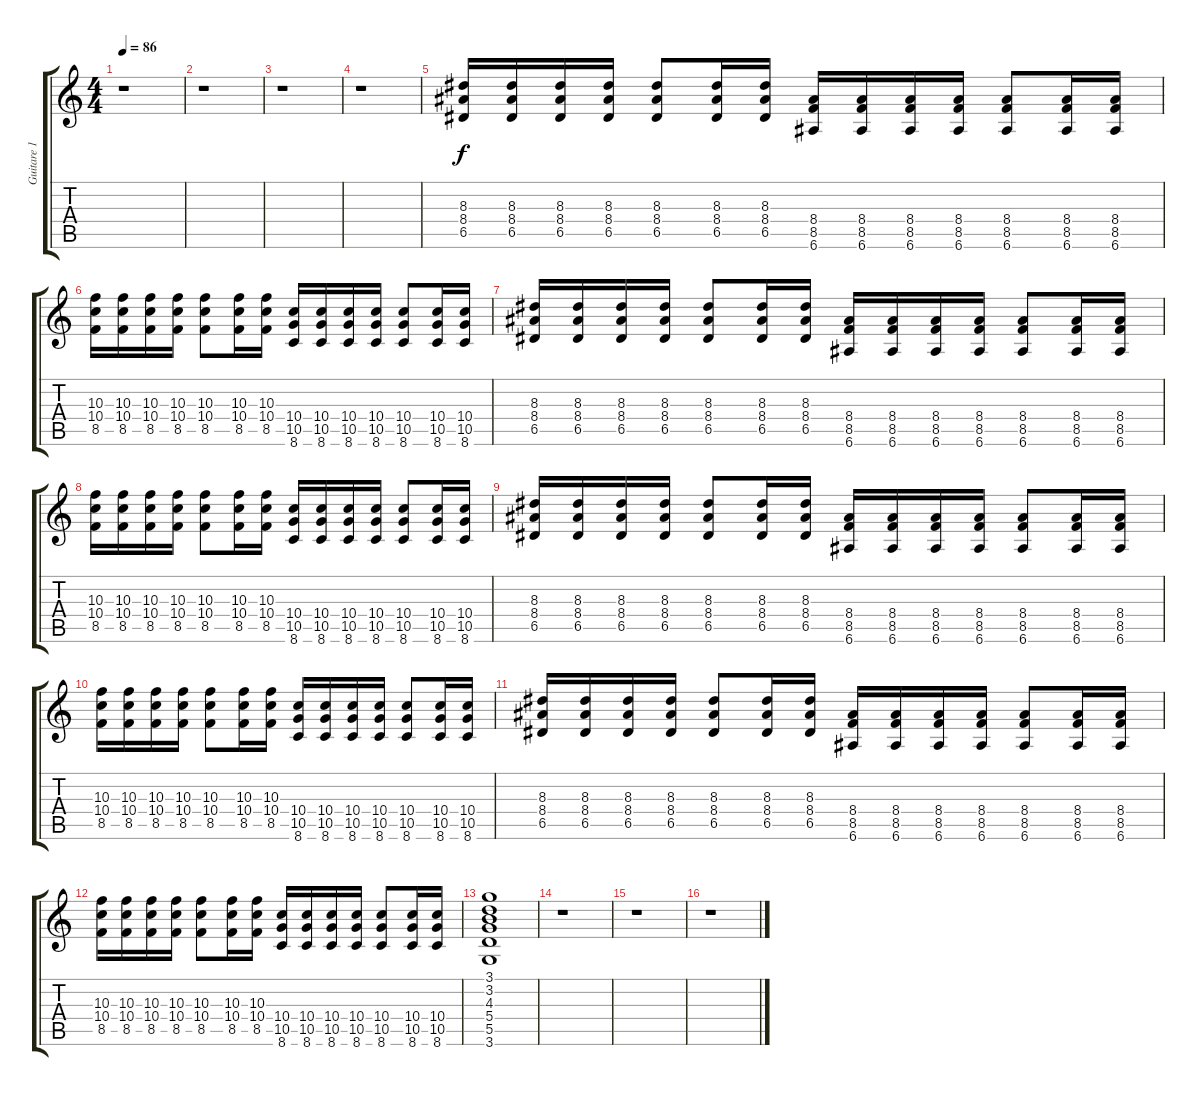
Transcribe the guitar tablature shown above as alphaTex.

\track ("Guitare 1" "Guitare 1") {instrument overdrivenguitar}
\staff {score tabs}
\tuning (E4 B3 G3 D3 A2 E2) {hide}
\ts (4 4)
\tempo 86
\clef g2
\ks c
r.1{dy f} |
r.1 |
r.1 |
r.1 |
(8.3 8.4 6.5).16 (8.3 8.4 6.5).16 (8.3 8.4 6.5).16 (8.3 8.4 6.5).16 (8.3 8.4 6.5).8 (8.3 8.4 6.5).16 (8.3 8.4 6.5).16 (8.4 8.5 6.6).16 (8.4 8.5 6.6).16 (8.4 8.5 6.6).16 (8.4 8.5 6.6).16 (8.4 8.5 6.6).8 (8.4 8.5 6.6).16 (8.4 8.5 6.6).16 |
(10.3 10.4 8.5).16 (10.3 10.4 8.5).16 (10.3 10.4 8.5).16 (10.3 10.4 8.5).16 (10.3 10.4 8.5).8 (10.3 10.4 8.5).16 (10.3 10.4 8.5).16 (10.4 10.5 8.6).16 (10.4 10.5 8.6).16 (10.4 10.5 8.6).16 (10.4 10.5 8.6).16 (10.4 10.5 8.6).8 (10.4 10.5 8.6).16 (10.4 10.5 8.6).16 |
(8.3 8.4 6.5).16 (8.3 8.4 6.5).16 (8.3 8.4 6.5).16 (8.3 8.4 6.5).16 (8.3 8.4 6.5).8 (8.3 8.4 6.5).16 (8.3 8.4 6.5).16 (8.4 8.5 6.6).16 (8.4 8.5 6.6).16 (8.4 8.5 6.6).16 (8.4 8.5 6.6).16 (8.4 8.5 6.6).8 (8.4 8.5 6.6).16 (8.4 8.5 6.6).16 |
(10.3 10.4 8.5).16 (10.3 10.4 8.5).16 (10.3 10.4 8.5).16 (10.3 10.4 8.5).16 (10.3 10.4 8.5).8 (10.3 10.4 8.5).16 (10.3 10.4 8.5).16 (10.4 10.5 8.6).16 (10.4 10.5 8.6).16 (10.4 10.5 8.6).16 (10.4 10.5 8.6).16 (10.4 10.5 8.6).8 (10.4 10.5 8.6).16 (10.4 10.5 8.6).16 |
(8.3 8.4 6.5).16 (8.3 8.4 6.5).16 (8.3 8.4 6.5).16 (8.3 8.4 6.5).16 (8.3 8.4 6.5).8 (8.3 8.4 6.5).16 (8.3 8.4 6.5).16 (8.4 8.5 6.6).16 (8.4 8.5 6.6).16 (8.4 8.5 6.6).16 (8.4 8.5 6.6).16 (8.4 8.5 6.6).8 (8.4 8.5 6.6).16 (8.4 8.5 6.6).16 |
(10.3 10.4 8.5).16 (10.3 10.4 8.5).16 (10.3 10.4 8.5).16 (10.3 10.4 8.5).16 (10.3 10.4 8.5).8 (10.3 10.4 8.5).16 (10.3 10.4 8.5).16 (10.4 10.5 8.6).16 (10.4 10.5 8.6).16 (10.4 10.5 8.6).16 (10.4 10.5 8.6).16 (10.4 10.5 8.6).8 (10.4 10.5 8.6).16 (10.4 10.5 8.6).16 |
(8.3 8.4 6.5).16 (8.3 8.4 6.5).16 (8.3 8.4 6.5).16 (8.3 8.4 6.5).16 (8.3 8.4 6.5).8 (8.3 8.4 6.5).16 (8.3 8.4 6.5).16 (8.4 8.5 6.6).16 (8.4 8.5 6.6).16 (8.4 8.5 6.6).16 (8.4 8.5 6.6).16 (8.4 8.5 6.6).8 (8.4 8.5 6.6).16 (8.4 8.5 6.6).16 |
(10.3 10.4 8.5).16 (10.3 10.4 8.5).16 (10.3 10.4 8.5).16 (10.3 10.4 8.5).16 (10.3 10.4 8.5).8 (10.3 10.4 8.5).16 (10.3 10.4 8.5).16 (10.4 10.5 8.6).16 (10.4 10.5 8.6).16 (10.4 10.5 8.6).16 (10.4 10.5 8.6).16 (10.4 10.5 8.6).8 (10.4 10.5 8.6).16 (10.4 10.5 8.6).16 |
(3.1 3.2 4.3 5.4 5.5 3.6).1 |
r.1 |
r.1 |
r.1
